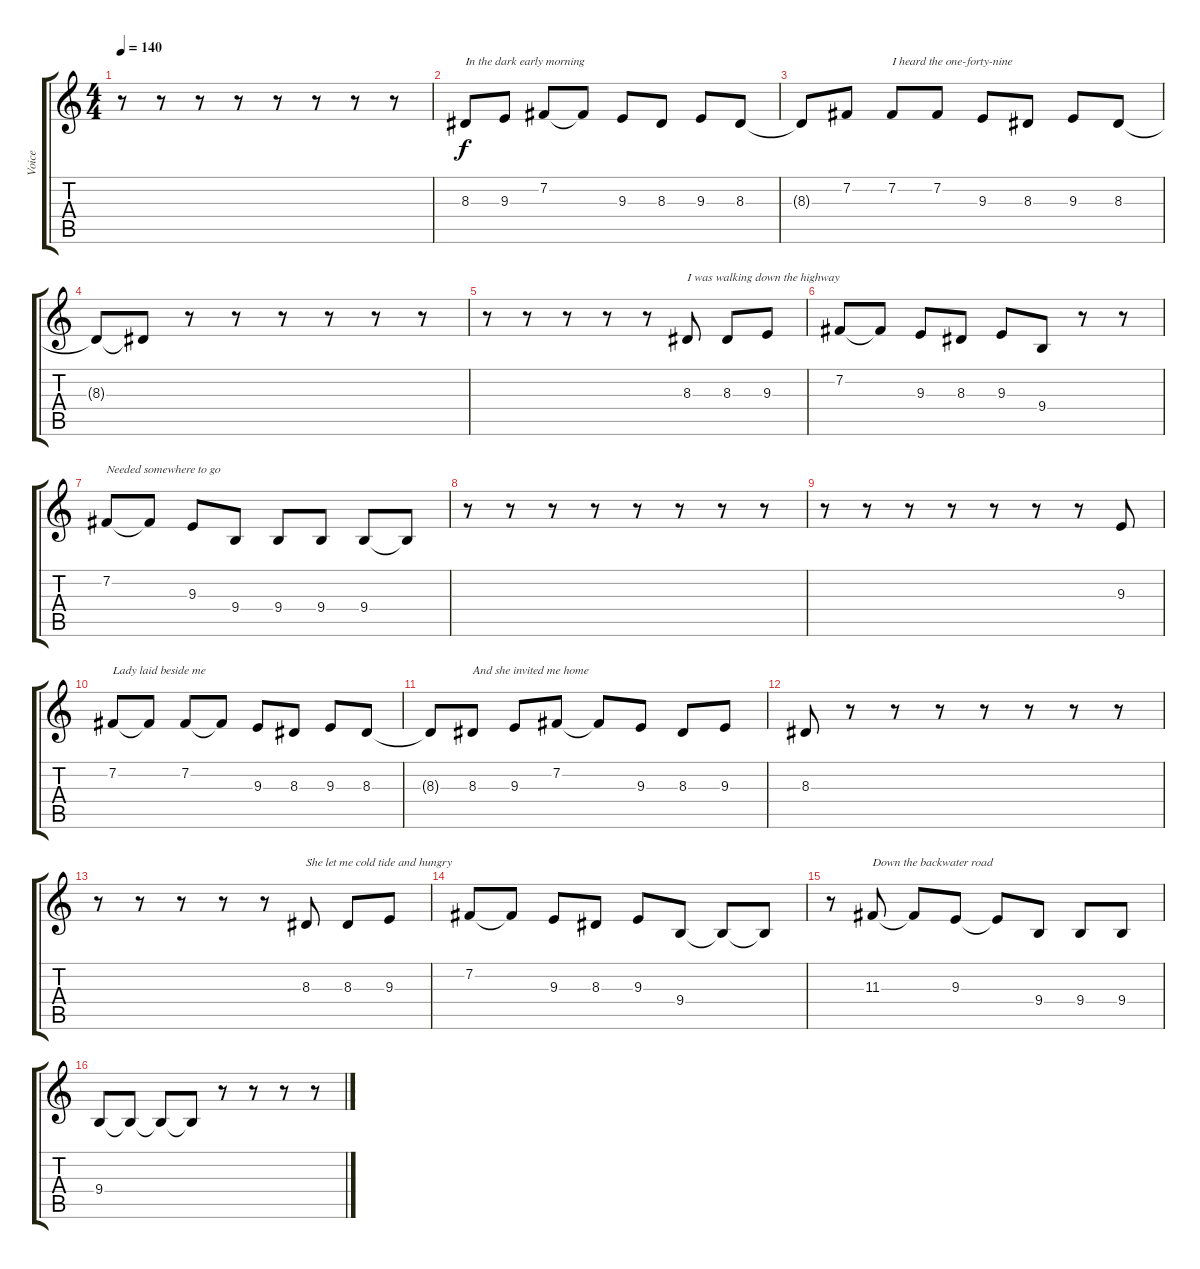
\track ("Voice" "Voice") {instrument lead5charang}
\staff {score tabs}
\tuning (E4 B3 G3 D3 A2 E2) {hide}
\ts (4 4)
\tempo 140
\clef g2
\ks c
r.8{dy f} r.8 r.8 r.8 r.8 r.8 r.8 r.8 |
8.3.8{txt "In the dark early morning"} 9.3.8 7.2.8 7.2{t}.8 9.3.8 8.3.8 9.3.8 8.3.8 |
8.3{t}.8 7.2.8 7.2.8{txt "I heard the one-forty-nine"} 7.2.8 9.3.8 8.3.8 9.3.8 8.3.8 |
8.3{t}.8 8.3{t}.8 r.8 r.8 r.8 r.8 r.8 r.8 |
r.8 r.8 r.8 r.8 r.8 8.3.8{txt "I was walking down the highway"} 8.3.8 9.3.8 |
7.2.8 7.2{t}.8 9.3.8 8.3.8 9.3.8 9.4.8 r.8 r.8 |
7.2.8{txt "Needed somewhere to go"} 7.2{t}.8 9.3.8 9.4.8 9.4.8 9.4.8 9.4.8 9.4{t}.8 |
r.8 r.8 r.8 r.8 r.8 r.8 r.8 r.8 |
r.8 r.8 r.8 r.8 r.8 r.8 r.8 9.3.8 |
7.2.8{txt "Lady laid beside me"} 7.2{t}.8 7.2.8 7.2{t}.8 9.3.8 8.3.8 9.3.8 8.3.8 |
8.3{t}.8 8.3.8{txt "And she invited me home"} 9.3.8 7.2.8 7.2{t}.8 9.3.8 8.3.8 9.3.8 |
8.3.8 r.8 r.8 r.8 r.8 r.8 r.8 r.8 |
r.8 r.8 r.8 r.8 r.8 8.3.8{txt "She let me cold tide and hungry"} 8.3.8 9.3.8 |
7.2.8 7.2{t}.8 9.3.8 8.3.8 9.3.8 9.4.8 9.4{t}.8 9.4{t}.8 |
r.8 11.3.8{txt "Down the backwater road"} 11.3{t}.8 9.3.8 9.3{t}.8 9.4.8 9.4.8 9.4.8 |
9.4.8 9.4{t}.8 9.4{t}.8 9.4{t}.8 r.8 r.8 r.8 r.8
